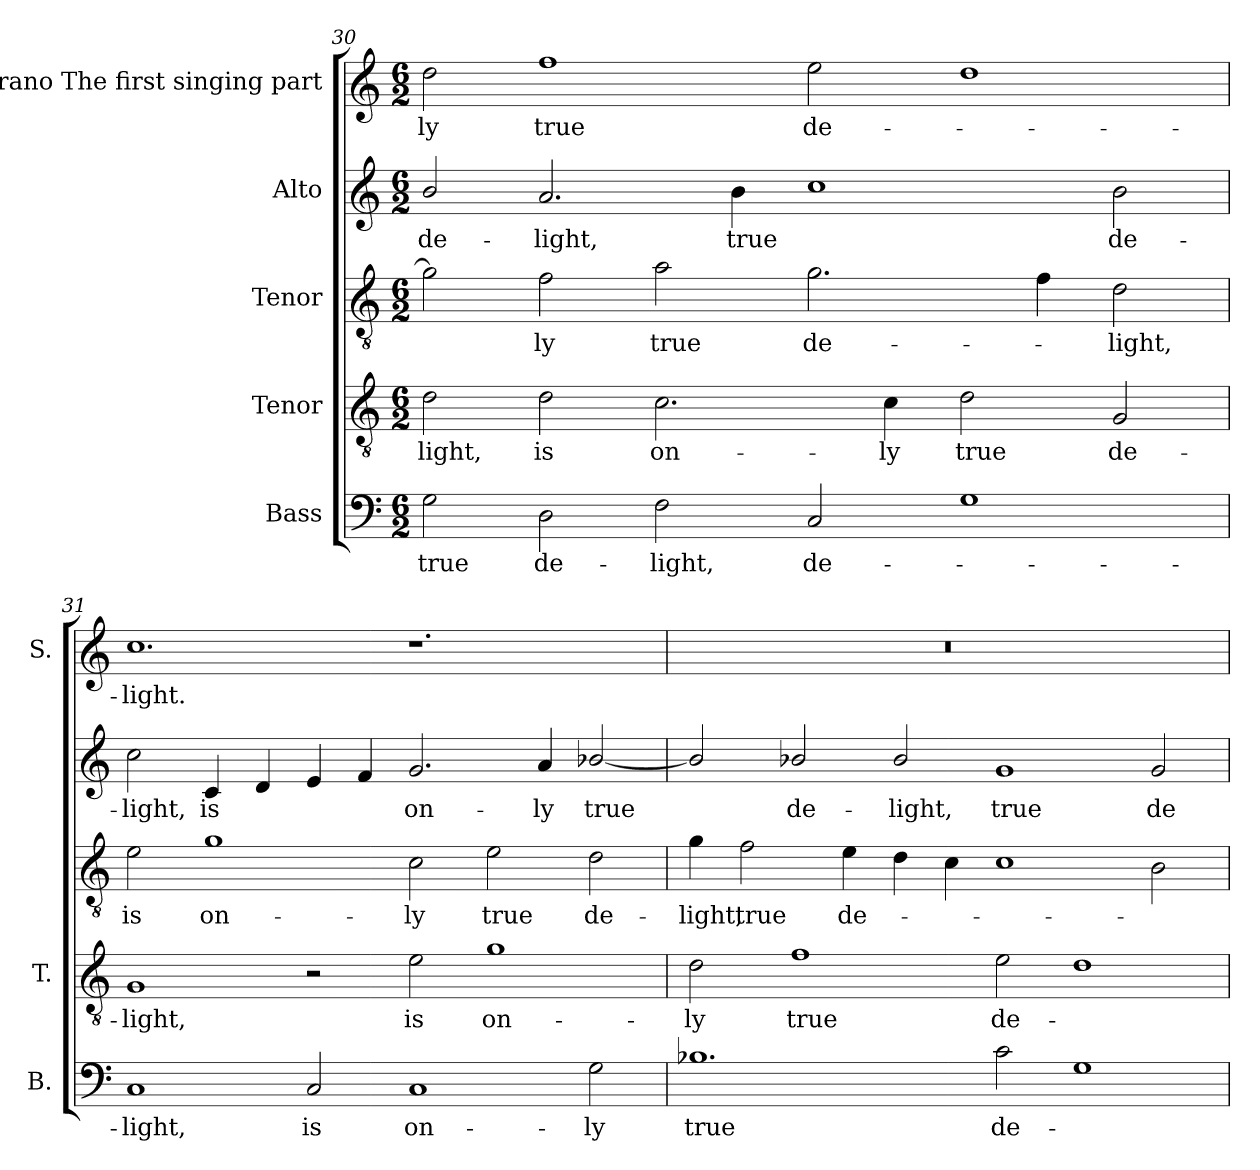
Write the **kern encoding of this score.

**kern	**text	**kern	**text	**kern	**text	**kern	**text	**kern	**text
*part5	*part5	*part4	*part4	*part3	*part3	*part2	*part2	*part1	*part1
*staff5	*staff5	*staff4	*staff4	*staff3	*staff3	*staff2	*staff2	*staff1	*staff1
*I"Bass	*	*I"Tenor	*	*I"Tenor	*	*I"Alto	*	*I"Soprano The first singing part	*
*I'B.	*	*I'T.	*	*	*	*	*	*I'S.	*
*clefF4	*	*clefGv2	*	*clefGv2	*	*clefG2	*	*clefG2	*
*	*	*ITrd7c12	*	*ITrd7c12	*	*ITrd7c12	*	*	*
*k[]	*	*k[]	*	*k[]	*	*k[]	*	*k[]	*
*C:	*	*C:	*	*C:	*	*C:	*	*C:	*
*M6/2	*	*M6/2	*	*M6/2	*	*M6/2	*	*M6/2	*
=30	=30	=30	=30	=30	=30	=30	=30	=30	=30
!	!LO:LY:b:color=#000000	!	!	!	!	!	!	!	!
!	!	!	!LO:LY:b:color=#000000	!	!	!	!	!	!
!	!	!	!	!	!	!	!LO:LY:b:color=#000000	!	!
!	!	!	!	!	!	!	!	!	!LO:LY:b:color=#000000
2Gi\	true	2Di\	-light,	2Gi\]	.	2Bi/	de-	2ddi\	-ly
!	!LO:LY:b:color=#000000	!	!	!	!	!	!	!	!
!	!	!	!LO:LY:b:color=#000000	!	!	!	!	!	!
!	!	!	!	!	!LO:LY:b:color=#000000	!	!	!	!
!	!	!	!	!	!	!	!LO:LY:b:color=#000000	!	!
!	!	!	!	!	!	!	!	!	!LO:LY:b:color=#000000
2Di\	de-	2Di\	is	2Fi\	-ly	2.Ai/	-light,	1ffi	true
!	!LO:LY:b:color=#000000	!	!	!	!	!	!	!	!
!	!	!	!LO:LY:b:color=#000000	!	!	!	!	!	!
!	!	!	!	!	!LO:LY:b:color=#000000	!	!	!	!
2Fi\	-light,	2.Ci\	on-	2Ai\	true	.	.	.	.
!	!	!	!	!	!	!	!LO:LY:b:color=#000000	!	!
.	.	.	.	.	.	4Bi\	true	.	.
!	!LO:LY:b:color=#000000	!	!	!	!	!	!	!	!
!	!	!	!	!	!LO:LY:b:color=#000000	!	!	!	!
!	!	!	!	!	!	!	!	!	!LO:LY:b:color=#000000
2Ci/	de-	.	.	2.Gi\	de-	1ci	.	2eei\	de-
!	!	!	!LO:LY:b:color=#000000	!	!	!	!	!	!
.	.	4Ci\	-ly	.	.	.	.	.	.
!	!	!	!LO:LY:b:color=#000000	!	!	!	!	!	!
1Gi	.	2Di\	true	.	.	.	.	1ddi	.
.	.	.	.	4Fi\	.	.	.	.	.
!	!	!	!LO:LY:b:color=#000000	!	!	!	!	!	!
!	!	!	!	!	!LO:LY:b:color=#000000	!	!	!	!
!	!	!	!	!	!	!	!LO:LY:b:color=#000000	!	!
.	.	2GGi/	de-	2Di\	-light,	2Bi\	de-	.	.
!!LO:LB:g=z
=31	=31	=31	=31	=31	=31	=31	=31	=31	=31
!	!LO:LY:b:color=#000000	!	!	!	!	!	!	!	!
!	!	!	!LO:LY:b:color=#000000	!	!	!	!	!	!
!	!	!	!	!	!LO:LY:b:color=#000000	!	!	!	!
!	!	!	!	!	!	!	!LO:LY:b:color=#000000	!	!
!	!	!	!	!	!	!	!	!	!LO:LY:b:color=#000000
1Ci	-light,	1GGi	-light,	2Ei\	is	2ci\	-light,	1.cci	-light.
!	!	!	!	!	!LO:LY:b:color=#000000	!	!	!	!
!	!	!	!	!	!	!	!LO:LY:b:color=#000000	!	!
.	.	.	.	1Gi	on-	4Ci/	is	.	.
.	.	.	.	.	.	4Di/	.	.	.
!	!LO:LY:b:color=#000000	!	!	!	!	!	!	!	!
2Ci/	is	2r	.	.	.	4Ei/	.	.	.
.	.	.	.	.	.	4Fi/	.	.	.
!	!LO:LY:b:color=#000000	!	!	!	!	!	!	!	!
!	!	!	!LO:LY:b:color=#000000	!	!	!	!	!	!
!	!	!	!	!	!LO:LY:b:color=#000000	!	!	!	!
!	!	!	!	!	!	!	!LO:LY:b:color=#000000	!	!
1Ci	on-	2Ei\	is	2Ci\	-ly	2.Gi/	on-	1.r	.
!	!	!	!LO:LY:b:color=#000000	!	!	!	!	!	!
!	!	!	!	!	!LO:LY:b:color=#000000	!	!	!	!
.	.	1Gi	on-	2Ei\	true	.	.	.	.
!	!	!	!	!	!	!	!LO:LY:b:color=#000000	!	!
.	.	.	.	.	.	4Ai/	-ly	.	.
!	!LO:LY:b:color=#000000	!	!	!	!	!	!	!	!
!	!	!	!	!	!LO:LY:b:color=#000000	!	!	!	!
!	!	!	!	!	!	!	!LO:LY:b:color=#000000	!	!
2Gi\	-ly	.	.	2Di\	de-	[2B-Xi/	true	.	.
=32	=32	=32	=32	=32	=32	=32	=32	=32	=32
!	!LO:LY:b:color=#000000	!	!	!	!	!	!	!	!
!	!	!	!LO:LY:b:color=#000000	!	!	!	!	!	!
!	!	!	!	!	!LO:LY:b:color=#000000	!	!	!LO:N:vis=1	!
1.B-Xi	true	2Di\	-ly	4Gi\	-light,	2B-i/]	.	0.r	.
!	!	!	!	!	!LO:LY:b:color=#000000	!	!	!	!
.	.	.	.	2Fi\	true	.	.	.	.
!	!	!	!LO:LY:b:color=#000000	!	!	!	!	!	!
!	!	!	!	!	!	!	!LO:LY:b:color=#000000	!	!
.	.	1Fi	true	.	.	2B-Xi/	de-	.	.
!	!	!	!	!	!LO:LY:b:color=#000000	!	!	!	!
.	.	.	.	4Ei\	de-	.	.	.	.
!	!	!	!	!	!	!	!LO:LY:b:color=#000000	!	!
.	.	.	.	4Di\	.	2B-i/	-light,	.	.
.	.	.	.	4Ci\	.	.	.	.	.
!	!LO:LY:b:color=#000000	!	!	!	!	!	!	!	!
!	!	!	!LO:LY:b:color=#000000	!	!	!	!	!	!
!	!	!	!	!	!	!	!LO:LY:b:color=#000000	!	!
2ci\	de-	2Ei\	de-	1Ci	.	1Gi	true	.	.
1Gi	.	1Di	.	.	.	.	.	.	.
!	!	!	!	!	!	!	!LO:LY:b:color=#000000	!	!
.	.	.	.	2BBi\	.	2Gi/	de-	.	.
=	=	=	=	=	=	=	=	=	=
*-	*-	*-	*-	*-	*-	*-	*-	*-	*-
